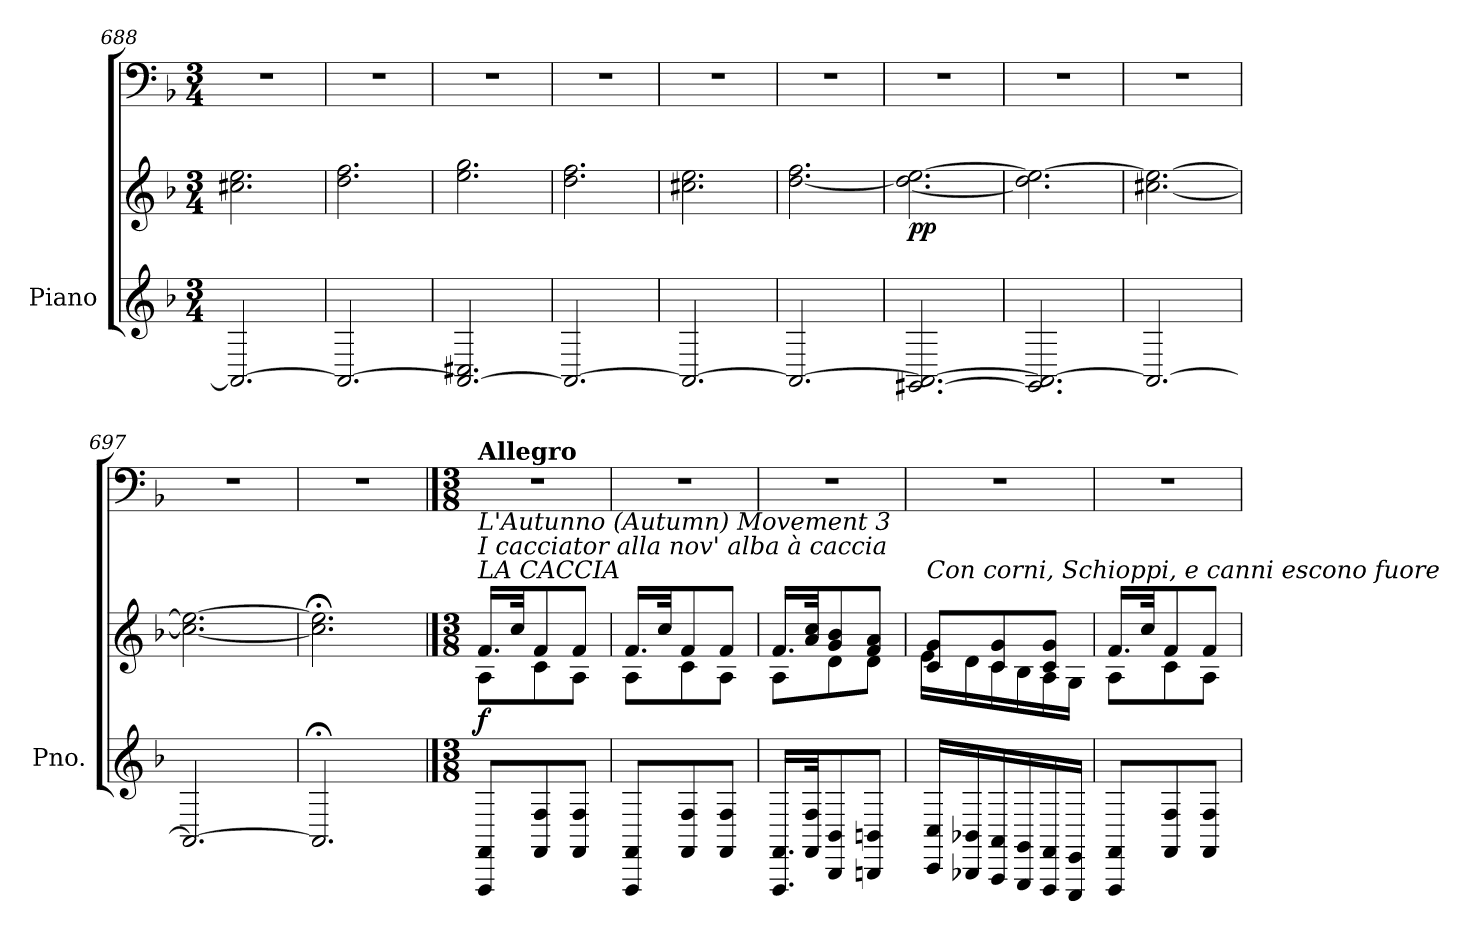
**kern	**kern	**kern	**dynam
*part1	*part1	*part1	*part1
*staff3	*staff2	*staff1	*staff1/2/3
*I"Piano	*	*	*
*I'Pno.	*	*	*
*clefG2	*clefG2	*clefF4	*
*k[b-]	*k[b-]	*k[b-]	*
*M3/4	*M3/4	*M3/4	*
=688	=688	=688	=688
*^	*	*	*
!	!	!	!	!LO:DY:b=2
!	!	!	!	!LO:DY:n=1:b=2
2.AA/_	2.ryy	2.cc#X\ 2.ee\	2.r	other-dynamics p
=689	=689	=689	=689	=689
2.AA/_	2.ryy	2.dd\ 2.ff\	2.r	.
=690	=690	=690	=690	=690
2.AA/_ 2.C#X/	2.ryy	2.ee\ 2.gg\	2.r	.
=691	=691	=691	=691	=691
2.AA/_	2.ryy	2.dd\ 2.ff\	2.r	.
=692	=692	=692	=692	=692
2.AA/_	2.ryy	2.cc#X\ 2.ee\	2.r	.
=693	=693	=693	=693	=693
2.AA/_	2.ryy	[2.dd\ 2.ff\	2.r	.
=694	=694	=694	=694	=694
!	!	!	!	!LO:DY:b=2
[2.GG#X/ 2.AA/_	2.ryy	2.dd\_ [2.ee\	2.r	pp
=695	=695	=695	=695	=695
2.GG#/] 2.AA/_	2.ryy	2.dd\] 2.ee\_	2.r	.
=696	=696	=696	=696	=696
2.AA/_	2.ryy	[2.cc#X\ 2.ee\_	2.r	.
=697	=697	=697	=697	=697
2.AA/_	2.ryy	2.cc#\_ 2.ee\_	2.r	.
=698	=698	=698	=698	=698
2.AA;</]	2.ryy	2.cc#\];< 2.ee\];<	2.r	.
!!LO:PB:g=z
==699	==699	==699	==699	==699
*M3/8	*	*M3/8	*M3/8	*
*	*	*^	*	*
!	!	!	!	!LO:TX:a:B:t=Allegro	!
!	!	!LO:TX:a:i:t=LA CACCIA	!	!	!
!	!	!LO:TX:a:i:t=I cacciator alla nov' alba à caccia	!	!	!
!	!	!LO:TX:a:i:t=L'Autunno (Autumn) Movement 3	!	!	!
!	!	!	!	!	!LO:DY:b=2
8FFF/ 8FF/L	4.ryy	16.f/LL	8A\L	4.r	f
.	.	32cc/JK	.	.	.
8FF/ 8F/	.	8f/	8c\	.	.
8FF/ 8F/J	.	8f/J	8A\J	.	.
=700	=700	=700	=700	=700	=700
8FFF/ 8FF/L	4.ryy	16.f/LL	8A\L	4.r	.
.	.	32cc/JK	.	.	.
8FF/ 8F/	.	8f/	8c\	.	.
8FF/ 8F/J	.	8f/J	8A\J	.	.
=701	=701	=701	=701	=701	=701
16.FFF/ 16.FF/LL	4.ryy	16.f/LL	8A\L	4.r	.
32FF/ 32F/JK	.	32a/ 32cc/JK	.	.	.
8BBB-/ 8BB-/	.	8g/ 8b-/	8d\	.	.
8BBBn/ 8BBn/J	.	8f/ 8a/J	8d\J	.	.
=702	=702	=702	=702	=702	=702
!	!	!LO:TX:a:i:t=Con corni, Schioppi, e canni escono fuore	!	!	!
16CC/ 16C/LL	4.ryy	8c/ 8g/L	16e\LL	4.r	.
16BBB-X/ 16BB-X/	.	.	16d\	.	.
16AAA/ 16AA/	.	8c/ 8g/	16c\	.	.
16GGG/ 16GG/	.	.	16B-\	.	.
16FFF/ 16FF/	.	8c/ 8g/J	16A\	.	.
16EEE/ 16EE/JJ	.	.	16G\JJ	.	.
=703	=703	=703	=703	=703	=703
8FFF/ 8FF/L	4.ryy	16.f/LL	8A\L	4.r	.
.	.	32cc/JK	.	.	.
8FF/ 8F/	.	8f/	8c\	.	.
8FF/ 8F/J	.	8f/J	8A\J	.	.
*v	*v	*	*	*	*
*	*v	*v	*	*
=	=	=	=
*-	*-	*-	*-
